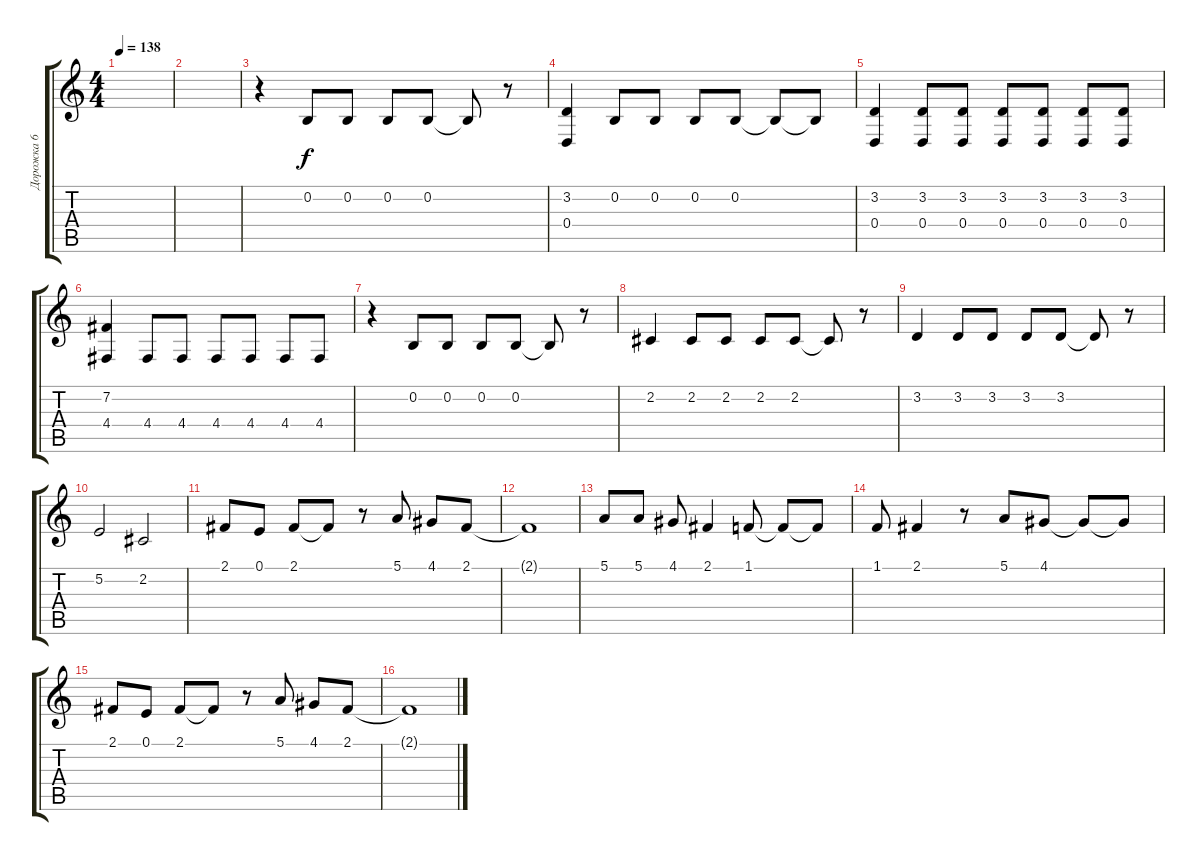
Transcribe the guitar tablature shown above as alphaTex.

\track ("Дорожка 6" "Дорожка 6") {instrument fx5brightness}
\staff {score tabs}
\tuning (E4 B3 G3 D3 A2 E2) {hide}
\ts (4 4)
\tempo 138
\clef g2
\ks c
|
|
r.4 0.2.8 0.2.8 0.2.8 0.2.8 0.2{t}.8 r.8 |
(3.2 0.4).4 0.2.8 0.2.8 0.2.8 0.2.8 0.2{t}.8 0.2{t}.8 |
(3.2 0.4).4 (3.2 0.4).8 (3.2 0.4).8 (3.2 0.4).8 (3.2 0.4).8 (3.2 0.4).8 (3.2 0.4).8 |
(7.2 4.4).4 4.4.8 4.4.8 4.4.8 4.4.8 4.4.8 4.4.8 |
r.4 0.2.8 0.2.8 0.2.8 0.2.8 0.2{t}.8 r.8 |
2.2.4 2.2.8 2.2.8 2.2.8 2.2.8 2.2{t}.8 r.8 |
3.2.4 3.2.8 3.2.8 3.2.8 3.2.8 3.2{t}.8 r.8 |
5.2.2 2.2.2 |
2.1.8 0.1.8 2.1.8 2.1{t}.8 r.8 5.1.8 4.1.8 2.1.8 |
2.1{t}.1 |
5.1.8 5.1.8 4.1.8 2.1.4 1.1.8 1.1{t}.8 1.1{t}.8 |
1.1.8 2.1.4 r.8 5.1.8 4.1.8 4.1{t}.8 4.1{t}.8 |
2.1.8 0.1.8 2.1.8 2.1{t}.8 r.8 5.1.8 4.1.8 2.1.8 |
2.1{t}.1
